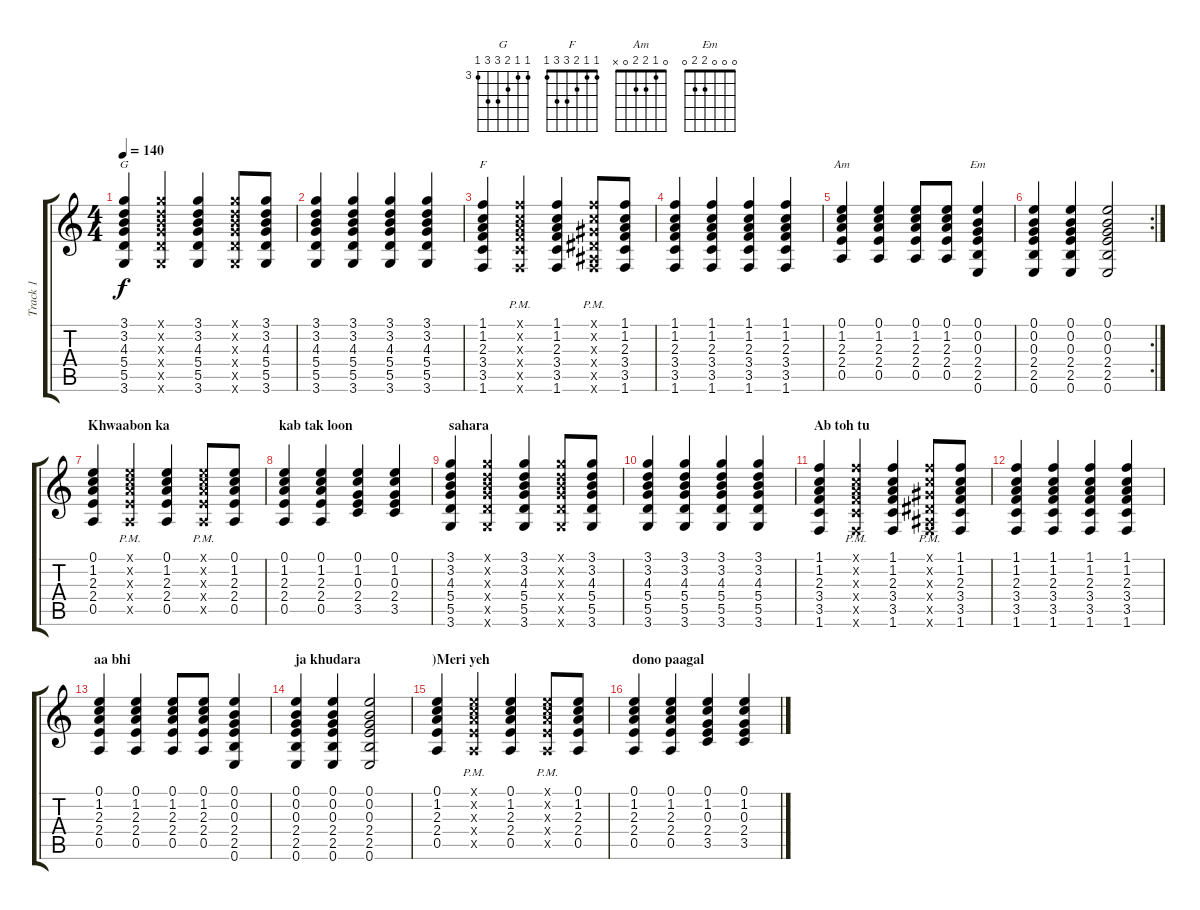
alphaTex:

\track ("Track 1" "Track 1") {instrument acousticguitarsteel}
\staff {score tabs}
\tuning (E4 B3 G3 D3 A2 E2) {hide}
\chord ("G" 3 3 4 5 5 3) {firstfret 3}
\chord ("F" 1 1 2 3 3 1)
\chord ("Am" 0 1 2 2 0 x)
\chord ("Em" 0 0 0 2 2 0)
\ts (4 4)
\tempo 140
\clef g2
\ks c
(3.1 3.2 4.3 5.4 5.5 3.6).4{ch "G" dy f} (3.1{x} 3.2{x} 4.3{x} 5.4{x} 5.5{x} 3.6{x}).4 (3.1 3.2 4.3 5.4 5.5 3.6).4 (3.1{x} 3.2{x} 4.3{x} 5.4{x} 5.5{x} 3.6{x}).8 (3.1 3.2 4.3 5.4 5.5 3.6).8 |
(3.1 3.2 4.3 5.4 5.5 3.6).4 (3.1 3.2 4.3 5.4 5.5 3.6).4 (3.1 3.2 4.3 5.4 5.5 3.6).4 (3.1 3.2 4.3 5.4 5.5 3.6).4 |
(1.1 1.2 2.3 3.4 3.5 1.6).4{ch "F"} (1.1{x} 1.2{pm x} 2.3{x} 3.4{x} 3.5{x} 1.6{x}).4 (1.1 1.2 2.3 3.4 3.5 1.6).4 (1.1{x} 1.2{pm x} 1.3{x} 1.4{x} 1.5{x} 1.6{x}).8 (1.1 1.2 2.3 3.4 3.5 1.6).8 |
(1.1 1.2 2.3 3.4 3.5 1.6).4 (1.1 1.2 2.3 3.4 3.5 1.6).4 (1.1 1.2 2.3 3.4 3.5 1.6).4 (1.1 1.2 2.3 3.4 3.5 1.6).4 |
(0.1 1.2 2.3 2.4 0.5).4{ch "Am"} (0.1 1.2 2.3 2.4 0.5).4 (0.1 1.2 2.3 2.4 0.5).8 (0.1 1.2 2.3 2.4 0.5).8 (0.1 0.2 0.3 2.4 2.5 0.6).4{ch "Em"} |
\rc 2
(0.1 0.2 0.3 2.4 2.5 0.6).4 (0.1 0.2 0.3 2.4 2.5 0.6).4 (0.1 0.2 0.3 2.4 2.5 0.6).2 |
\section ("" "Khwaabon ka ")
(0.1 1.2 2.3 2.4 0.5).4 (0.1{x} 1.2{x} 2.3{x} 2.4{x} 0.5{pm x}).4 (0.1 1.2 2.3 2.4 0.5).4 (0.1{x} 1.2{x} 2.3{x} 2.4{x} 0.5{pm x}).8 (0.1 1.2 2.3 2.4 0.5).8 |
\section ("" "kab tak loon")
(0.1 1.2 2.3 2.4 0.5).4 (0.1 1.2 2.3 2.4 0.5).4 (0.1 1.2 0.3 2.4 3.5).4 (0.1 1.2 0.3 2.4 3.5).4 |
\section ("" " sahara")
(3.1 3.2 4.3 5.4 5.5 3.6).4 (3.1{x} 3.2{x} 4.3{x} 5.4{x} 5.5{x} 3.6{x}).4 (3.1 3.2 4.3 5.4 5.5 3.6).4 (3.1{x} 3.2{x} 4.3{x} 5.4{x} 5.5{x} 3.6{x}).8 (3.1 3.2 4.3 5.4 5.5 3.6).8 |
(3.1 3.2 4.3 5.4 5.5 3.6).4 (3.1 3.2 4.3 5.4 5.5 3.6).4 (3.1 3.2 4.3 5.4 5.5 3.6).4 (3.1 3.2 4.3 5.4 5.5 3.6).4 |
\section ("" "Ab toh tu ")
(1.1 1.2 2.3 3.4 3.5 1.6).4 (1.1{x} 1.2{pm x} 2.3{x} 3.4{x} 3.5{x} 1.6{x}).4 (1.1 1.2 2.3 3.4 3.5 1.6).4 (1.1{x} 1.2{pm x} 1.3{x} 1.4{x} 1.5{x} 1.6{x}).8 (1.1 1.2 2.3 3.4 3.5 1.6).8 |
(1.1 1.2 2.3 3.4 3.5 1.6).4 (1.1 1.2 2.3 3.4 3.5 1.6).4 (1.1 1.2 2.3 3.4 3.5 1.6).4 (1.1 1.2 2.3 3.4 3.5 1.6).4 |
\section ("" "aa bhi")
(0.1 1.2 2.3 2.4 0.5).4 (0.1 1.2 2.3 2.4 0.5).4 (0.1 1.2 2.3 2.4 0.5).8 (0.1 1.2 2.3 2.4 0.5).8 (0.1 0.2 0.3 2.4 2.5 0.6).4 |
\section ("" " ja khudara")
(0.1 0.2 0.3 2.4 2.5 0.6).4 (0.1 0.2 0.3 2.4 2.5 0.6).4 (0.1 0.2 0.3 2.4 2.5 0.6).2 |
\section ("" ")Meri yeh")
(0.1 1.2 2.3 2.4 0.5).4 (0.1{x} 1.2{x} 2.3{x} 2.4{x} 0.5{pm x}).4 (0.1 1.2 2.3 2.4 0.5).4 (0.1{x} 1.2{x} 2.3{x} 2.4{x} 0.5{pm x}).8 (0.1 1.2 2.3 2.4 0.5).8 |
\section ("" " dono paagal ")
(0.1 1.2 2.3 2.4 0.5).4 (0.1 1.2 2.3 2.4 0.5).4 (0.1 1.2 0.3 2.4 3.5).4 (0.1 1.2 0.3 2.4 3.5).4
